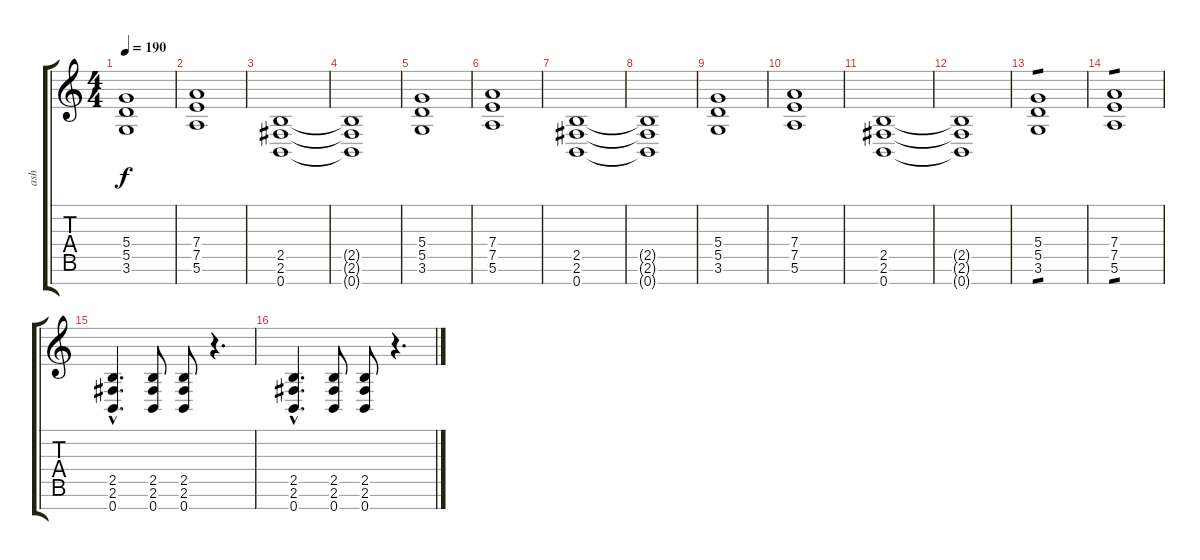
\track ("ash" "ash") {instrument distortionguitar}
\staff {score tabs}
\tuning (E4 B3 G3 D3 A2 E2 B1) {hide}
\ts (4 4)
\tempo 190
\clef g2
\ks c
(5.4 5.5 3.6).1{dy f} |
(7.4 7.5 5.6).1 |
(2.5 2.6 0.7).1 |
(2.5{t} 2.6{t} 0.7{t}).1 |
(5.4 5.5 3.6).1 |
(7.4 7.5 5.6).1 |
(2.5 2.6 0.7).1 |
(2.5{t} 2.6{t} 0.7{t}).1 |
(5.4 5.5 3.6).1 |
(7.4 7.5 5.6).1 |
(2.5 2.6 0.7).1 |
(2.5{t} 2.6{t} 0.7{t}).1 |
(5.4 5.5 3.6).1{tp 1} |
(7.4 7.5 5.6).1{tp 1} |
(2.5{hac} 2.6{hac} 0.7{hac}).4{d} (2.5 2.6 0.7).8 (2.5 2.6 0.7).8 r.4{d} |
(2.5{hac} 2.6{hac} 0.7{hac}).4{d} (2.5 2.6 0.7).8 (2.5 2.6 0.7).8 r.4{d}
